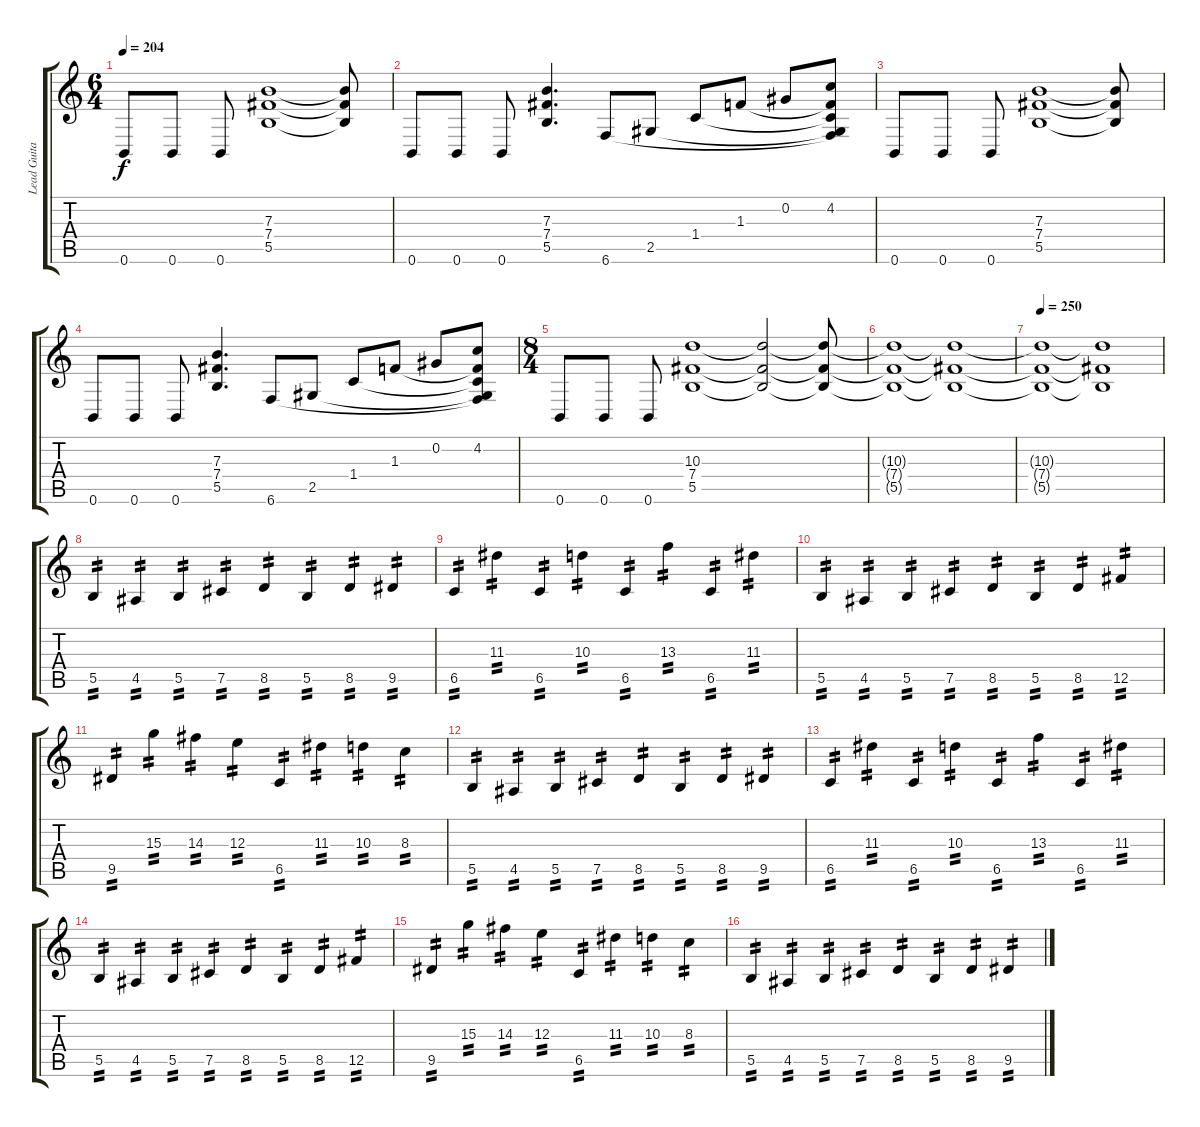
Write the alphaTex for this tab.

\track ("Lead Guitar" "Lead Guita") {instrument distortionguitar}
\staff {score tabs}
\tuning (Db4 Ab3 E3 B2 Gb2 B1) {hide}
\ts (6 4)
\tempo 204
\clef g2
\ks c
0.6.8{dy f} 0.6.8 0.6.8 (7.3 7.4 5.5).1 (7.3{t} 7.4{t} 5.5{t}).8 |
0.6.8 0.6.8 0.6.8 (7.3 7.4 5.5).4{d} 6.6.8 2.5.8 1.4.8 1.3.8 0.2.8 (4.2 1.3{t} 1.4{t} 2.5{t} 6.6{t}).8 |
0.6.8 0.6.8 0.6.8 (7.3 7.4 5.5).1 (7.3{t} 7.4{t} 5.5{t}).8 |
0.6.8 0.6.8 0.6.8 (7.3 7.4 5.5).4{d} 6.6.8 2.5.8 1.4.8 1.3.8 0.2.8 (4.2 1.3{t} 1.4{t} 2.5{t} 6.6{t}).8 |
\ts (8 4)
0.6.8 0.6.8 0.6.8 (10.3 7.4 5.5).1 (10.3{t} 7.4{t} 5.5{t}).2 (10.3{t} 7.4{t} 5.5{t}).8 |
(10.3{t} 7.4{t} 5.5{t}).1 (10.3{t} 7.4{t} 5.5{t}).1 |
\tempo 250
(10.3{t} 7.4{t} 5.5{t}).1 (10.3{t} 7.4{t} 5.5{t}).1 |
5.5.4{tp 2} 4.5.4{tp 2} 5.5.4{tp 2} 7.5.4{tp 2} 8.5.4{tp 2} 5.5.4{tp 2} 8.5.4{tp 2} 9.5.4{tp 2} |
6.5.4{tp 2} 11.3.4{tp 2} 6.5.4{tp 2} 10.3.4{tp 2} 6.5.4{tp 2} 13.3.4{tp 2} 6.5.4{tp 2} 11.3.4{tp 2} |
5.5.4{tp 2} 4.5.4{tp 2} 5.5.4{tp 2} 7.5.4{tp 2} 8.5.4{tp 2} 5.5.4{tp 2} 8.5.4{tp 2} 12.5.4{tp 2} |
9.5.4{tp 2} 15.3.4{tp 2} 14.3.4{tp 2} 12.3.4{tp 2} 6.5.4{tp 2} 11.3.4{tp 2} 10.3.4{tp 2} 8.3.4{tp 2} |
5.5.4{tp 2} 4.5.4{tp 2} 5.5.4{tp 2} 7.5.4{tp 2} 8.5.4{tp 2} 5.5.4{tp 2} 8.5.4{tp 2} 9.5.4{tp 2} |
6.5.4{tp 2} 11.3.4{tp 2} 6.5.4{tp 2} 10.3.4{tp 2} 6.5.4{tp 2} 13.3.4{tp 2} 6.5.4{tp 2} 11.3.4{tp 2} |
5.5.4{tp 2} 4.5.4{tp 2} 5.5.4{tp 2} 7.5.4{tp 2} 8.5.4{tp 2} 5.5.4{tp 2} 8.5.4{tp 2} 12.5.4{tp 2} |
9.5.4{tp 2} 15.3.4{tp 2} 14.3.4{tp 2} 12.3.4{tp 2} 6.5.4{tp 2} 11.3.4{tp 2} 10.3.4{tp 2} 8.3.4{tp 2} |
5.5.4{tp 2} 4.5.4{tp 2} 5.5.4{tp 2} 7.5.4{tp 2} 8.5.4{tp 2} 5.5.4{tp 2} 8.5.4{tp 2} 9.5.4{tp 2}
